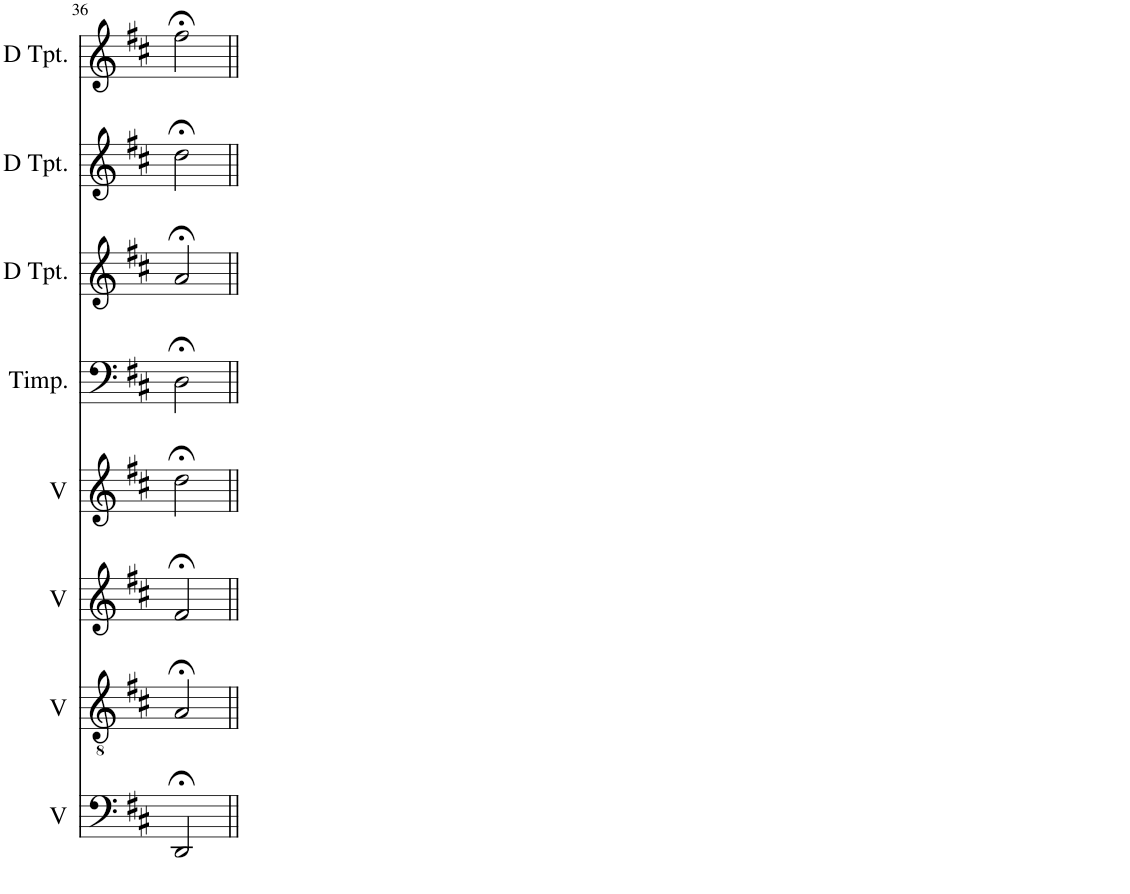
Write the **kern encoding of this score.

**kern	**kern	**kern	**kern	**kern	**kern	**kern	**kern
*part8	*part7	*part6	*part5	*part4	*part3	*part2	*part1
*staff8	*staff7	*staff6	*staff5	*staff4	*staff3	*staff2	*staff1
*I"Voice	*I"Voice	*I"Voice	*I"Voice	*I"Timpani	*I"D Trumpet	*I"D Trumpet	*I"D Trumpet
*I'V	*I'V	*I'V	*I'V	*I'Timp.	*I'D Tpt.	*I'D Tpt.	*I'D Tpt.
!!LO:PB:g=z
*clefF4	*clefGv2	*clefG2	*clefG2	*clefF4	*clefG2	*clefG2	*clefG2
*	*	*	*	*	*ITrd-1c-2	*ITrd-1c-2	*ITrd-1c-2
*k[f#c#]	*k[f#c#]	*k[f#c#]	*k[f#c#]	*k[f#c#]	*k[f#c#]	*k[f#c#]	*k[f#c#]
*M3/4	*M3/4	*M3/4	*M3/4	*M3/4	*M3/4	*M3/4	*M3/4
=36	=36	=36	=36	=36	=36	=36	=36
2DD;</	2A;</	2f#;</	2dd;<\	2D;<\	2a;</	2dd;<\	2ff#;<\
=||	=||	=||	=||	=||	=||	=||	=||
*-	*-	*-	*-	*-	*-	*-	*-
